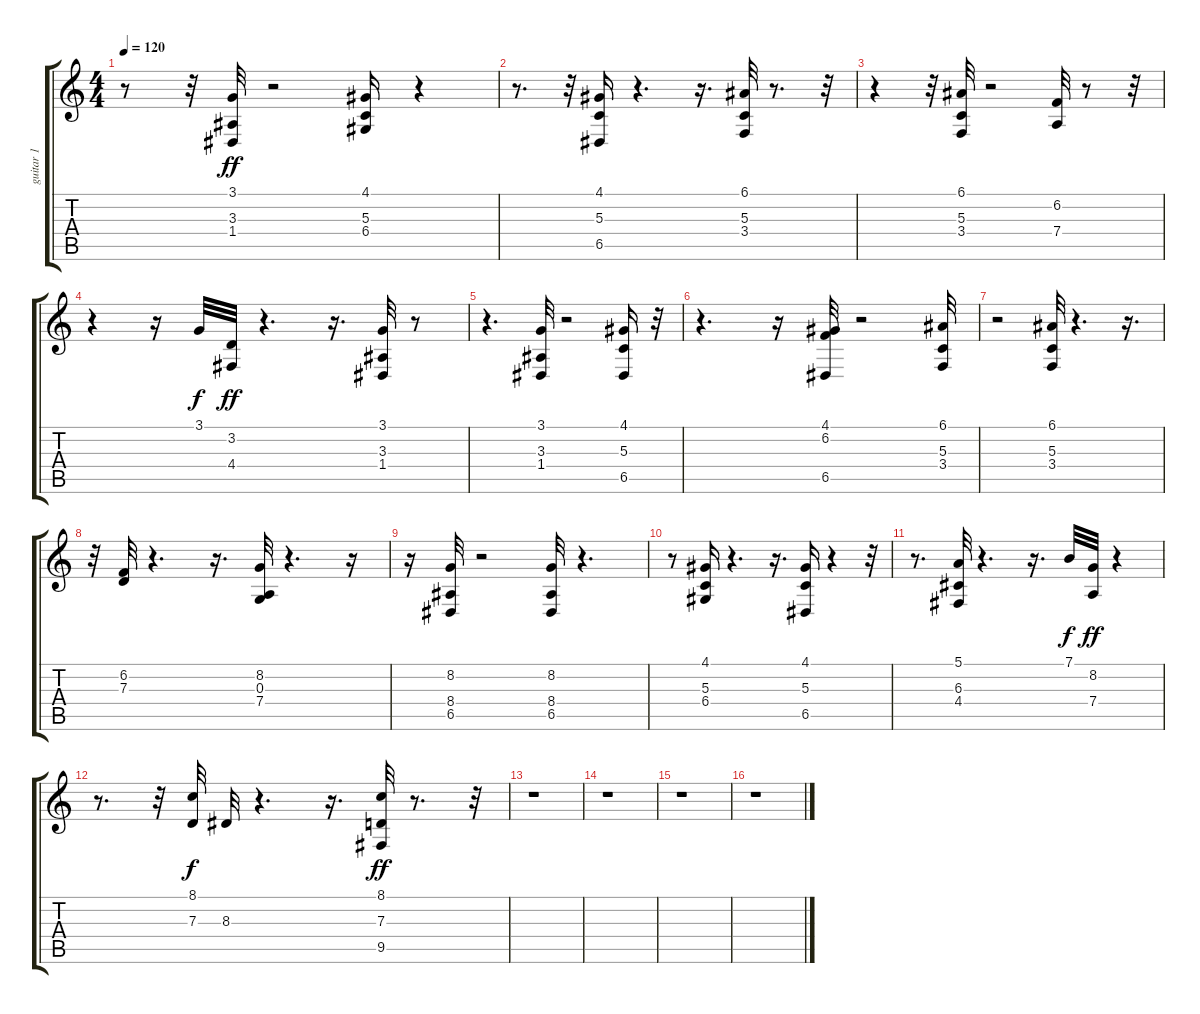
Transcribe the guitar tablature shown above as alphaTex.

\track ("guitar 1" "guitar 1") {instrument acousticgrandpiano}
\staff {score tabs}
\tuning (E4 B3 G3 D3 A2 E2) {hide}
\ts (4 4)
\tempo 120
\clef g2
\ks c
r.8{dy ff} r.32 (3.1 3.3 1.4).32 r.2 (4.1 5.3 6.4).16 r.4 |
r.8{d} r.32 (4.1 5.3 6.5).16 r.4{d} r.16{d} (6.1 5.3 3.4).32 r.8{d} r.32 |
r.4 r.32 (6.1 5.3 3.4).32 r.2 (6.2 7.4).32 r.8 r.32 |
r.4 r.16 3.1.32{dy f} (3.2 4.4).32{dy ff} r.4{d} r.16{d} (3.1 3.3 1.4).32 r.8 |
r.4{d} (3.1 3.3 1.4).32 r.2 (4.1 5.3 6.5).16 r.32 |
r.4{d} r.16 (4.1 6.2 6.5).32 r.2 (6.1 5.3 3.4).32 |
r.2 (6.1 5.3 3.4).32 r.4{d} r.16{d} |
r.32 (6.2 7.3).32 r.4{d} r.16{d} (8.2 0.3 7.4).32 r.4{d} r.16 |
r.16 (8.2 8.4 6.5).32 r.2 (8.2 8.4 6.5).32 r.4{d} |
r.8 (4.1 5.3 6.4).16 r.4{d} r.16{d} (4.1 5.3 6.5).16 r.4 r.32 |
r.8{d} (5.1 6.3 4.4).32 r.4{d} r.16{d} 7.1.32{dy f} (8.2 7.4).32{dy ff} r.4 |
r.8{d} r.32 (8.1 7.3).32{dy f} 8.3.32 r.4{d} r.16{d} (8.1 7.3 9.5).32{dy ff} r.8{d} r.32 |
r.1 |
r.1 |
r.1 |
r.1
